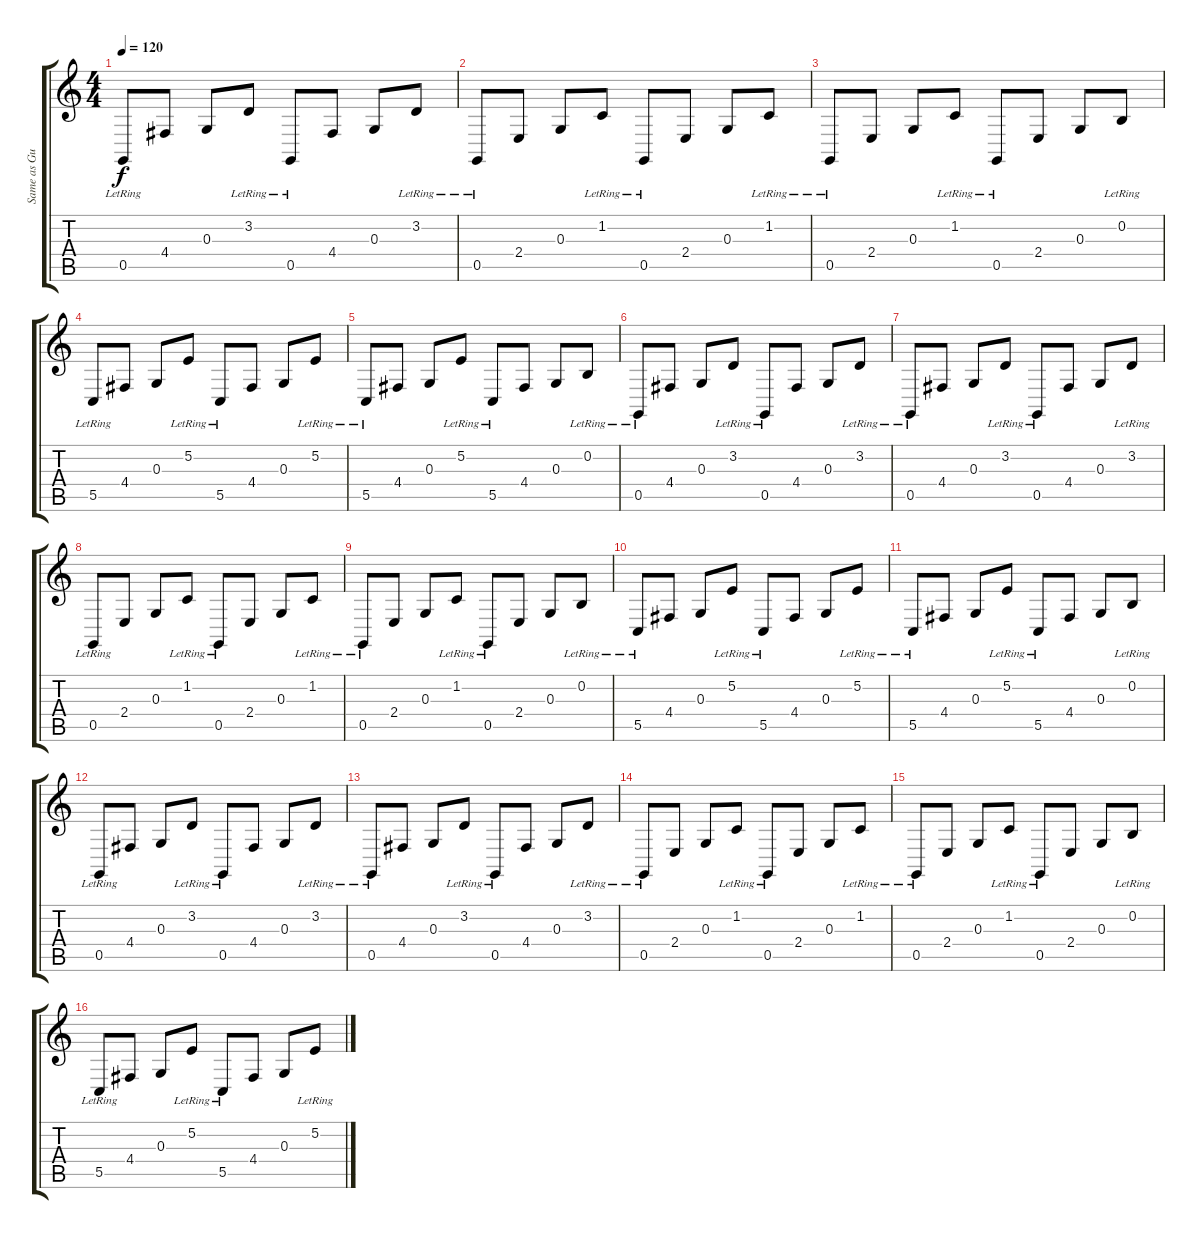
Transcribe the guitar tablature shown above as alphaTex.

\track ("Same as Guitar (For Effect)" "Same as Gu") {instrument pad4choir}
\staff {score tabs}
\tuning (D4 B3 G3 D3 G2 D2) {hide}
\ts (4 4)
\tempo 120
\clef g2
\ks c
0.5{lr}.8{dy f} 4.4.8 0.3.8 3.2{lr}.8 0.5{lr}.8 4.4.8 0.3.8 3.2{lr}.8 |
0.5{lr}.8 2.4.8 0.3.8 1.2{lr}.8 0.5{lr}.8 2.4.8 0.3.8 1.2{lr}.8 |
0.5{lr}.8 2.4.8 0.3.8 1.2{lr}.8 0.5{lr}.8 2.4.8 0.3.8 0.2{lr}.8 |
5.5{lr}.8 4.4.8 0.3.8 5.2{lr}.8 5.5{lr}.8 4.4.8 0.3.8 5.2{lr}.8 |
5.5{lr}.8 4.4.8 0.3.8 5.2{lr}.8 5.5{lr}.8 4.4.8 0.3.8 0.2{lr}.8 |
0.5{lr}.8 4.4.8 0.3.8 3.2{lr}.8 0.5{lr}.8 4.4.8 0.3.8 3.2{lr}.8 |
0.5{lr}.8 4.4.8 0.3.8 3.2{lr}.8 0.5{lr}.8 4.4.8 0.3.8 3.2{lr}.8 |
0.5{lr}.8 2.4.8 0.3.8 1.2{lr}.8 0.5{lr}.8 2.4.8 0.3.8 1.2{lr}.8 |
0.5{lr}.8 2.4.8 0.3.8 1.2{lr}.8 0.5{lr}.8 2.4.8 0.3.8 0.2{lr}.8 |
5.5{lr}.8 4.4.8 0.3.8 5.2{lr}.8 5.5{lr}.8 4.4.8 0.3.8 5.2{lr}.8 |
5.5{lr}.8 4.4.8 0.3.8 5.2{lr}.8 5.5{lr}.8 4.4.8 0.3.8 0.2{lr}.8 |
0.5{lr}.8 4.4.8 0.3.8 3.2{lr}.8 0.5{lr}.8 4.4.8 0.3.8 3.2{lr}.8 |
0.5{lr}.8 4.4.8 0.3.8 3.2{lr}.8 0.5{lr}.8 4.4.8 0.3.8 3.2{lr}.8 |
0.5{lr}.8 2.4.8 0.3.8 1.2{lr}.8 0.5{lr}.8 2.4.8 0.3.8 1.2{lr}.8 |
0.5{lr}.8 2.4.8 0.3.8 1.2{lr}.8 0.5{lr}.8 2.4.8 0.3.8 0.2{lr}.8 |
5.5{lr}.8 4.4.8 0.3.8 5.2{lr}.8 5.5{lr}.8 4.4.8 0.3.8 5.2{lr}.8
